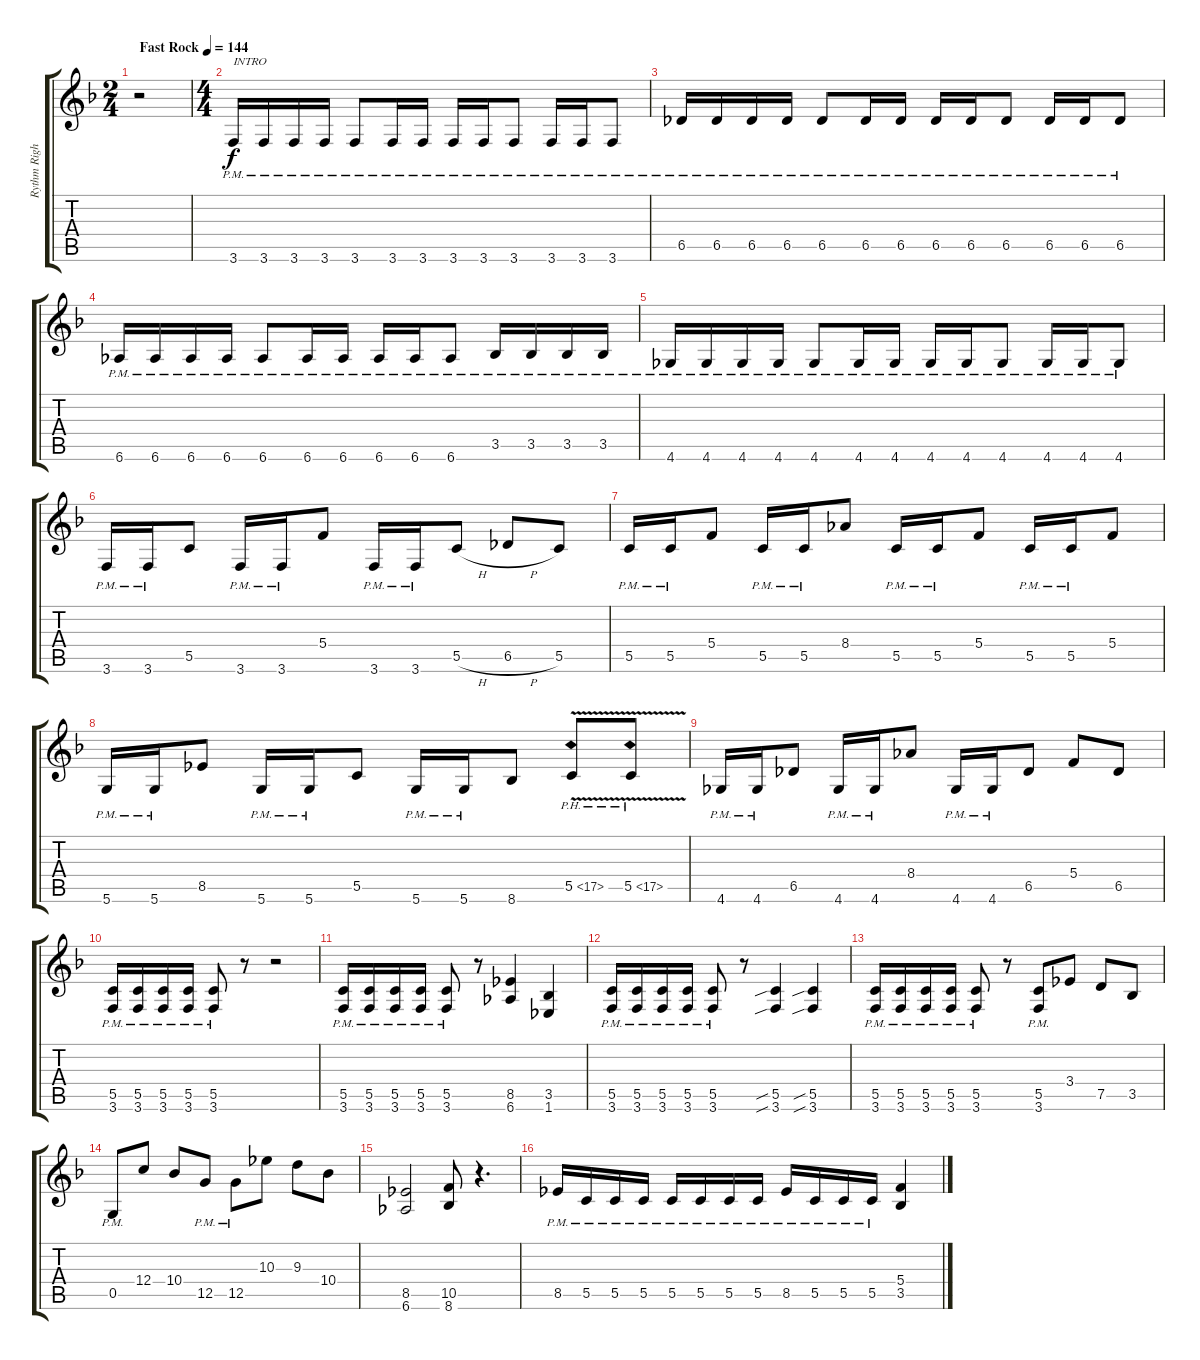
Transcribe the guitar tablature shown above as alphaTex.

\track ("Rythm Right Channel" "Rythm Righ") {instrument distortionguitar}
\staff {score tabs}
\tuning (D4 A3 F3 C3 G2 D2) {hide}
\ts (2 4)
\tempo (144 "Fast Rock")
\clef g2
\ks dminor
r.2{dy f instrument distortionguitar} |
\ts (4 4)
3.6{pm}.16{txt "INTRO"} 3.6{pm}.16 3.6{pm}.16 3.6{pm}.16 3.6{pm}.8 3.6{pm}.16 3.6{pm}.16 3.6{pm}.16 3.6{pm}.16 3.6{pm}.8 3.6{pm}.16 3.6{pm}.16 3.6{pm}.8 |
6.5{pm}.16 6.5{pm}.16 6.5{pm}.16 6.5{pm}.16 6.5{pm}.8 6.5{pm}.16 6.5{pm}.16 6.5{pm}.16 6.5{pm}.16 6.5{pm}.8 6.5{pm}.16 6.5{pm}.16 6.5{pm}.8 |
6.6{pm}.16 6.6{pm}.16 6.6{pm}.16 6.6{pm}.16 6.6{pm}.8 6.6{pm}.16 6.6{pm}.16 6.6{pm}.16 6.6{pm}.16 6.6{pm}.8 3.5{pm}.16 3.5{pm}.16 3.5{pm}.16 3.5{pm}.16 |
4.6{pm}.16 4.6{pm}.16 4.6{pm}.16 4.6{pm}.16 4.6{pm}.8 4.6{pm}.16 4.6{pm}.16 4.6{pm}.16 4.6{pm}.16 4.6{pm}.8 4.6{pm}.16 4.6{pm}.16 4.6{pm}.8 |
3.6{pm}.16 3.6{pm}.16 5.5.8 3.6{pm}.16 3.6{pm}.16 5.4.8 3.6{pm}.16 3.6{pm}.16 5.5{h}.8 6.5{h}.8 5.5.8 |
5.5{pm}.16 5.5{pm}.16 5.4.8 5.5{pm}.16 5.5{pm}.16 8.4.8 5.5{pm}.16 5.5{pm}.16 5.4.8 5.5{pm}.16 5.5{pm}.16 5.4.8 |
5.6{pm}.16 5.6{pm}.16 8.5.8 5.6{pm}.16 5.6{pm}.16 5.5.8 5.6{pm}.16 5.6{pm}.16 8.6.8 5.5{ph 12 v}.8 5.5{ph 12 v}.8 |
4.6{pm}.16 4.6{pm}.16 6.5.8 4.6{pm}.16 4.6{pm}.16 8.4.8 4.6{pm}.16 4.6{pm}.16 6.5.8 5.4.8 6.5.8 |
(5.5{pm} 3.6{pm}).16 (5.5{pm} 3.6{pm}).16 (5.5{pm} 3.6{pm}).16 (5.5{pm} 3.6{pm}).16 (5.5{pm} 3.6{pm}).8 r.8 r.2 |
(5.5{pm} 3.6{pm}).16 (5.5{pm} 3.6{pm}).16 (5.5{pm} 3.6{pm}).16 (5.5{pm} 3.6{pm}).16 (5.5{pm} 3.6{pm}).8 r.8 (8.5 6.6).4 (3.5 1.6).4 |
(5.5{pm} 3.6{pm}).16 (5.5{pm} 3.6{pm}).16 (5.5{pm} 3.6{pm}).16 (5.5{pm} 3.6{pm}).16 (5.5{pm} 3.6{pm}).8 r.8 (5.5{sib} 3.6{sib}).4 (5.5{sib} 3.6{sib}).4 |
(5.5{pm} 3.6{pm}).16 (5.5{pm} 3.6{pm}).16 (5.5{pm} 3.6{pm}).16 (5.5{pm} 3.6{pm}).16 (5.5{pm} 3.6{pm}).8 r.8 (5.5{pm} 3.6{pm}).8 3.4.8 7.5.8 3.5.8 |
0.5{pm}.8 12.4.8 10.4.8 12.5{pm}.8 12.5{pm}.8 10.3.8 9.3.8 10.4.8 |
(8.5 6.6).2 (10.5 8.6).8 r.4{d} |
8.5{pm}.16 5.5{pm}.16 5.5{pm}.16 5.5{pm}.16 5.5{pm}.16 5.5{pm}.16 5.5{pm}.16 5.5{pm}.16 8.5{pm}.16 5.5{pm}.16 5.5{pm}.16 5.5{pm}.16 (5.4 3.5).4
